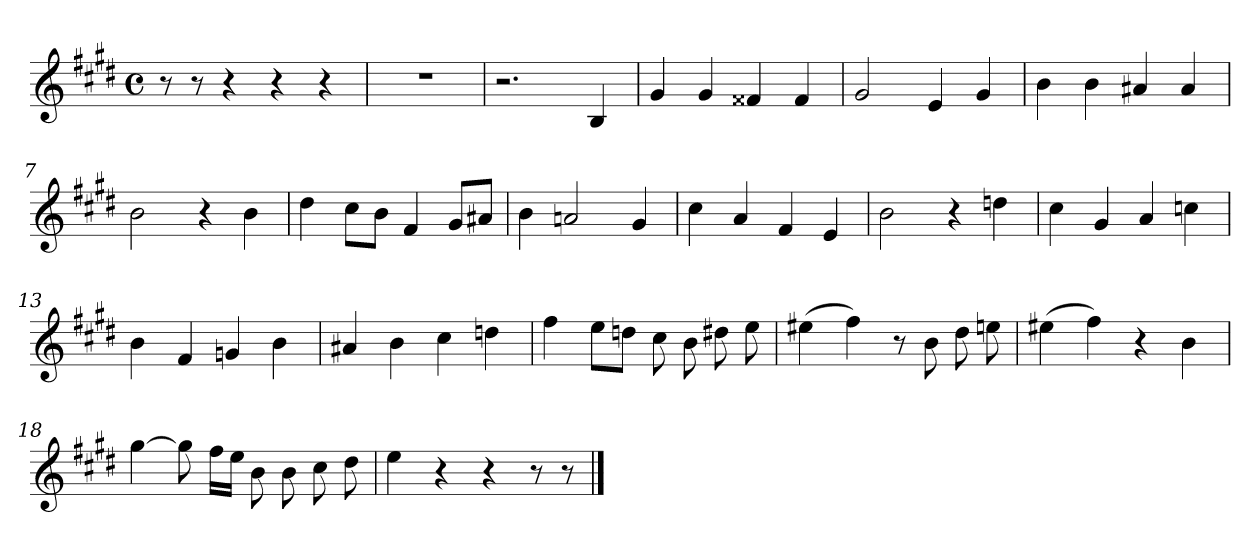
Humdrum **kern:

**kern
*part1
*staff1
*clefG2
*k[f#c#g#d#]
*M4/4
*met(c)
=1
8r
8r
4r
4r
4r
=2
1r
=3
2.r
4B/
=4
4g#/
4g#/
4f##X/
4f##/
=5
2g#/
4e/
4g#/
=6
4b\
4b\
4a#X/
4a#/
=7
2b\
4r
4b\
=8
4dd#\
8cc#\L
8b\J
4f#/
8g#/L
8a#X/J
=9
4b\
2an/
4g#/
=10
4cc#\
4a/
4f#/
4e/
=11
2b\
4r
4ddn\
=12
4cc#\
4g#/
4a/
4ccn\
=13
4b\
4f#/
4gn/
4b\
=14
4a#X/
4b\
4cc#\
4ddn\
=15
4ff#\
8ee\L
8ddn\J
8cc#\
8b\
8dd#X\
8ee\
=16
(4ee#X\
4ff#\)
8r
8b\
8dd#\
8een\
=17
(4ee#X\
4ff#\)
4r
4b\
=18
[4gg#\
8gg#\]
16ff#\LL
16ee\JJ
8b\
8b\
8cc#\
8dd#\
=19
4ee\
4r
4r
8r
8r
==
*-
